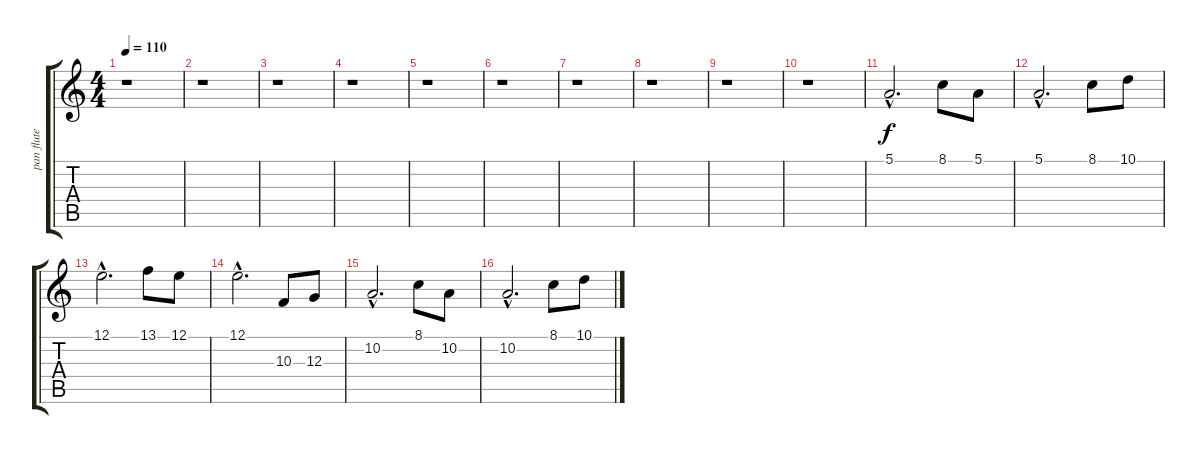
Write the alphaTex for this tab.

\track ("pan flute" "pan flute") {instrument panflute}
\staff {score tabs}
\tuning (E4 B3 G3 D3 A2 E2) {hide}
\ts (4 4)
\tempo 110
\clef g2
\ks c
r.1{dy f} |
r.1 |
r.1 |
r.1 |
r.1 |
r.1 |
r.1 |
r.1 |
r.1 |
r.1 |
5.1{hac}.2{d} 8.1.8 5.1.8 |
5.1{hac}.2{d} 8.1.8 10.1.8 |
12.1{hac}.2{d} 13.1.8 12.1.8 |
12.1{hac}.2{d} 10.3.8 12.3.8 |
10.2{hac}.2{d} 8.1.8 10.2.8 |
10.2{hac}.2{d} 8.1.8 10.1.8
